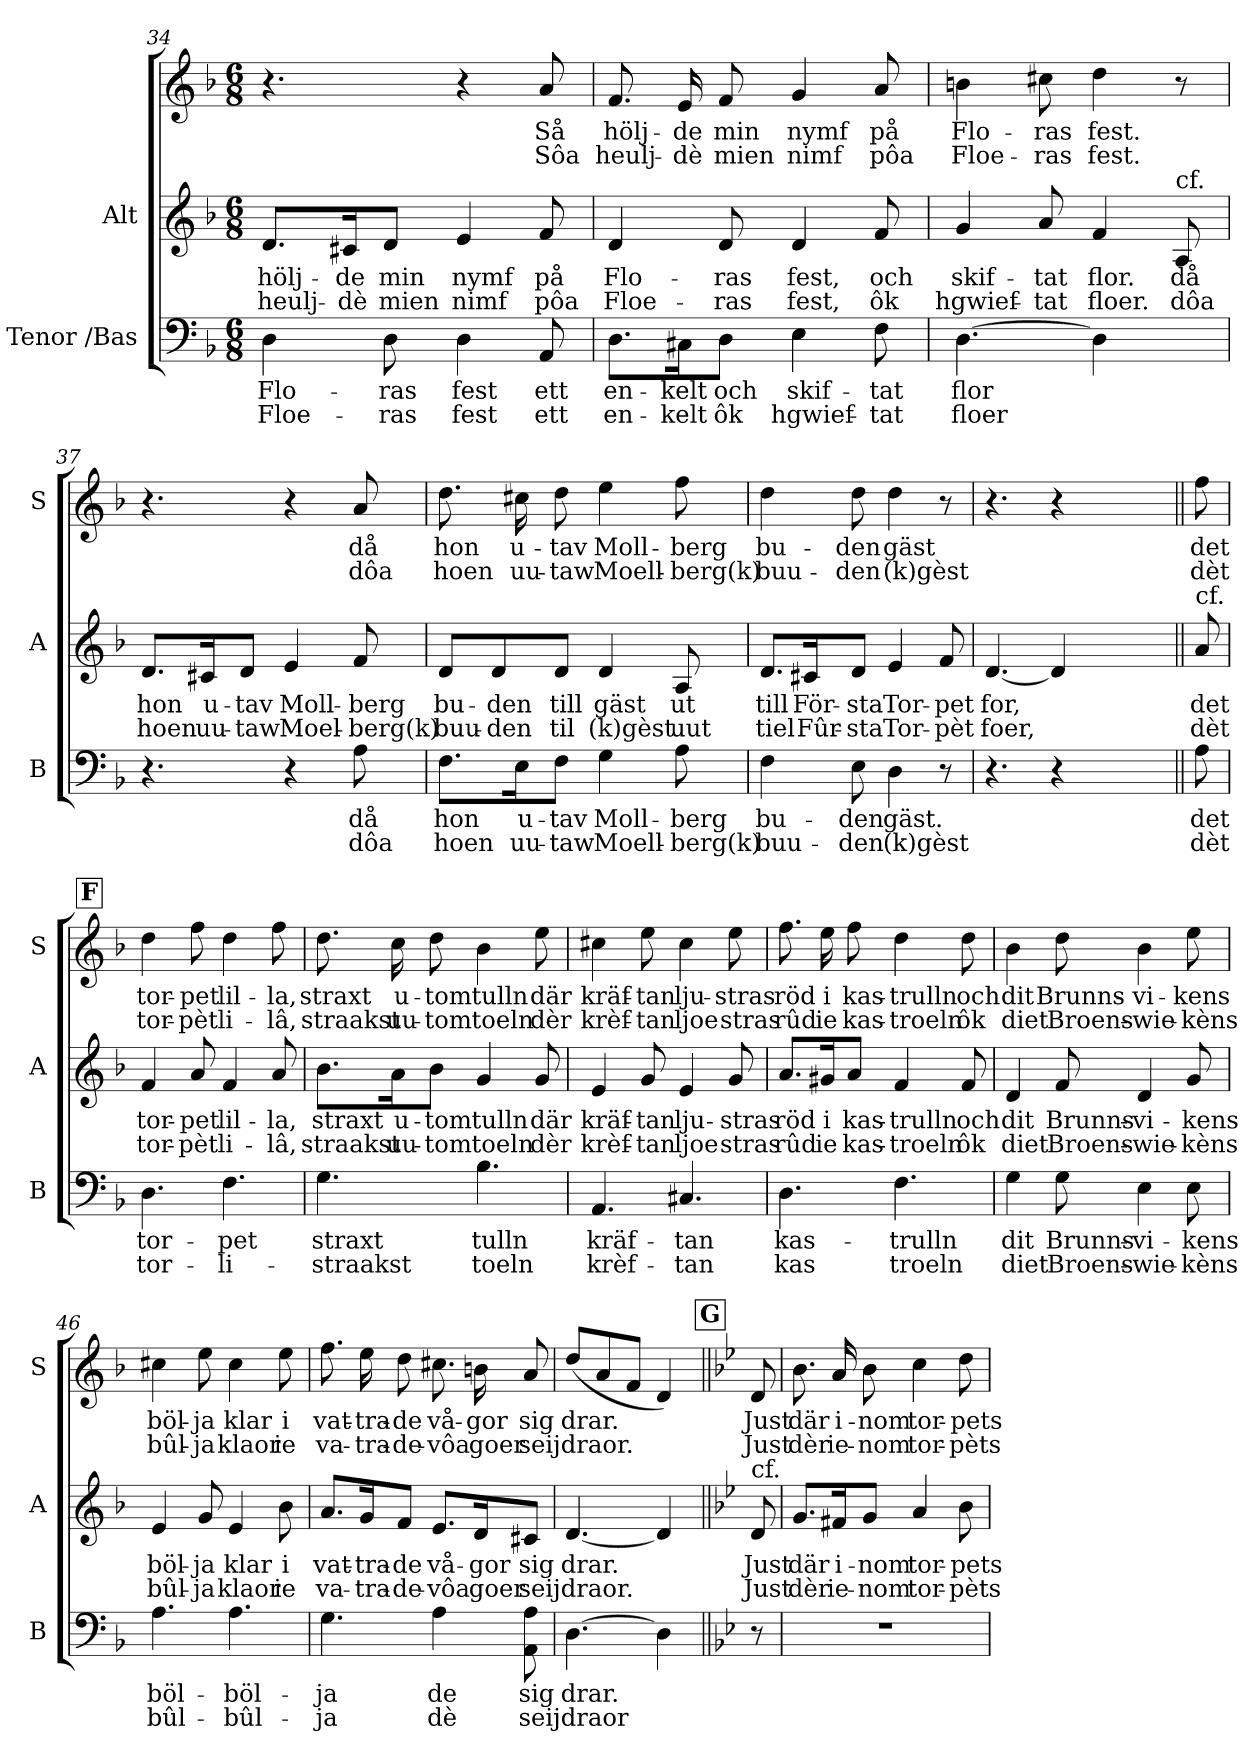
**kern	**text	**text	**kern	**text	**text	**kern	**text	**text
*part3	*part3	*part3	*part2	*part2	*part2	*part1	*part1	*part1
*staff3	*staff3	*staff3	*staff2	*staff2	*staff2	*staff1	*staff1	*staff1
*I"Tenor /Bas	*	*	*I"Alt	*	*	*	*	*
*I'B	*	*	*I'A	*	*	*I'S	*	*
*clefF4	*	*	*clefG2	*	*	*clefG2	*	*
*k[b-]	*	*	*k[b-]	*	*	*k[b-]	*	*
*F:	*	*	*F:	*	*	*F:	*	*
*M6/8	*	*	*M6/8	*	*	*M6/8	*	*
=34	=34	=34	=34	=34	=34	=34	=34	=34
!	!LO:LY:b	!LO:LY:b	!	!LO:LY:b	!LO:LY:b	!	!	!
4D\	Flo-	Floe-	8.d/L	hölj-	heulj-	4.r	.	.
!	!	!	!	!LO:LY:b	!LO:LY:b	!	!	!
.	.	.	16c#X/K	-de	-dè	.	.	.
!	!LO:LY:b	!LO:LY:b	!	!LO:LY:b	!LO:LY:b	!	!	!
8D\	-ras	-ras	8d/J	min	mien	.	.	.
!	!LO:LY:b	!LO:LY:b	!	!LO:LY:b	!LO:LY:b	!	!	!
4D\	fest	fest	4e/	nymf	nimf	4r	.	.
!	!LO:LY:b	!LO:LY:b	!	!LO:LY:b	!LO:LY:b	!	!LO:LY:b	!LO:LY:b
8AA/	ett	ett	8f/	på	pôa	8a/	Så	Sôa
!!LO:LB:g=z
=35	=35	=35	=35	=35	=35	=35	=35	=35
!	!LO:LY:b	!LO:LY:b	!	!LO:LY:b	!LO:LY:b	!	!LO:LY:b	!LO:LY:b
8.D\L	en-	en-	4d/	Flo-	Floe-	8.f/	hölj-	heulj-
!	!LO:LY:b	!LO:LY:b	!	!	!	!	!LO:LY:b	!LO:LY:b
16C#X\K	-kelt	-kelt	.	.	.	16e/	-de	-dè
!	!LO:LY:b	!LO:LY:b	!	!LO:LY:b	!LO:LY:b	!	!LO:LY:b	!LO:LY:b
8D\J	och	ôk	8d/	-ras	-ras	8f/	min	mien
!	!LO:LY:b	!LO:LY:b	!	!LO:LY:b	!LO:LY:b	!	!LO:LY:b	!LO:LY:b
4E\	skif-	hgwief-	4d/	fest,	fest,	4g/	nymf	nimf
!	!LO:LY:b	!LO:LY:b	!	!LO:LY:b	!LO:LY:b	!	!LO:LY:b	!LO:LY:b
8F\	-tat	-tat	8f/	och	ôk	8a/	på	pôa
=36	=36	=36	=36	=36	=36	=36	=36	=36
!	!LO:LY:b	!LO:LY:b	!	!LO:LY:b	!LO:LY:b	!	!LO:LY:b	!LO:LY:b
[4.D\	flor	floer	4g/	skif-	hgwief-	4bn\	Flo-	Floe-
!	!	!	!	!LO:LY:b	!LO:LY:b	!	!LO:LY:b	!LO:LY:b
.	.	.	8a/	-tat	-tat	8cc#X\	-ras	-ras
!	!	!	!	!LO:LY:b	!LO:LY:b	!	!LO:LY:b	!LO:LY:b
4D\]	.	.	4f/	flor.	floer.	4dd\	fest.	fest.
!	!	!	!LO:TX:a:t=cf.	!	!	!	!	!
!	!	!	!	!LO:LY:b	!LO:LY:b	!	!	!
8ryy	.	.	8A/	då	dôa	8r	.	.
=37	=37	=37	=37	=37	=37	=37	=37	=37
!	!	!	!	!LO:LY:b	!LO:LY:b	!	!	!
4.r	.	.	8.d/L	hon	hoen	4.r	.	.
!	!	!	!	!LO:LY:b	!LO:LY:b	!	!	!
.	.	.	16c#X/K	u-	uu-	.	.	.
!	!	!	!	!LO:LY:b	!LO:LY:b	!	!	!
.	.	.	8d/J	-tav	-taw	.	.	.
!	!	!	!	!LO:LY:b	!LO:LY:b	!	!	!
4r	.	.	4e/	Moll-	Moel-	4r	.	.
!	!LO:LY:b	!LO:LY:b	!	!LO:LY:b	!LO:LY:b	!	!LO:LY:b	!LO:LY:b
8A\	då	dôa	8f/	-berg	-berg(k)	8a/	då	dôa
!!LO:LB:g=z
=38	=38	=38	=38	=38	=38	=38	=38	=38
!	!LO:LY:b	!LO:LY:b	!	!LO:LY:b	!LO:LY:b	!	!LO:LY:b	!LO:LY:b
8.F\L	hon	hoen	8d/L	bu-	buu-	8.dd\	hon	hoen
!	!	!	!	!LO:LY:b	!LO:LY:b	!	!	!
.	.	.	8d/	-den	-den	.	.	.
!	!LO:LY:b	!LO:LY:b	!	!	!	!	!LO:LY:b	!LO:LY:b
16E\K	u-	uu-	.	.	.	16cc#X\	u-	uu-
!	!LO:LY:b	!LO:LY:b	!	!LO:LY:b	!LO:LY:b	!	!LO:LY:b	!LO:LY:b
8F\J	-tav	-taw	8d/J	till	til	8dd\	-tav	-taw
!	!LO:LY:b	!LO:LY:b	!	!LO:LY:b	!LO:LY:b	!	!LO:LY:b	!LO:LY:b
4G\	Moll-	Moell-	4d/	gäst	(k)gèst	4ee\	Moll-	Moell-
!	!LO:LY:b	!LO:LY:b	!	!LO:LY:b	!LO:LY:b	!	!LO:LY:b	!LO:LY:b
8A\	-berg	-berg(k)	8A/	ut	uut	8ff\	-berg	-berg(k)
=39	=39	=39	=39	=39	=39	=39	=39	=39
!	!LO:LY:b	!LO:LY:b	!	!LO:LY:b	!LO:LY:b	!	!LO:LY:b	!LO:LY:b
4F\	bu-	buu-	8.d/L	till	tiel	4dd\	bu-	buu-
!	!	!	!	!LO:LY:b	!LO:LY:b	!	!	!
.	.	.	16c#X/K	För-	Fûr-	.	.	.
!	!LO:LY:b	!LO:LY:b	!	!LO:LY:b	!LO:LY:b	!	!LO:LY:b	!LO:LY:b
8E\	-den	-den	8d/J	-sta	-sta	8dd\	-den	-den
!	!LO:LY:b	!LO:LY:b	!	!LO:LY:b	!LO:LY:b	!	!LO:LY:b	!LO:LY:b
4D\	gäst.	(k)gèst	4e/	Tor-	Tor-	4dd\	gäst	(k)gèst
!	!	!	!	!LO:LY:b	!LO:LY:b	!	!	!
8r	.	.	8f/	-pet	-pèt	8r	.	.
=40	=40	=40	=40	=40	=40	=40	=40	=40
!	!	!	!	!LO:LY:b	!LO:LY:b	!	!	!
4.r	.	.	[4.d/	for,	foer,	4.r	.	.
4r	.	.	4d/]	.	.	4r	.	.
=40X3||	=40X3||	=40X3||	=40X3||	=40X3||	=40X3||	=40X3||	=40X3||	=40X3||
!	!	!	!LO:TX:a:t=cf.	!	!	!	!	!
!	!LO:LY:b	!LO:LY:b	!	!LO:LY:b	!LO:LY:b	!	!LO:LY:b	!LO:LY:b
8A\	det	dèt	8a/	det	dèt	8ff\	det	dèt
!!LO:PB:g=z
!!LO:REH:place=s1:a:B:fs=13.8:t=F
=41	=41	=41	=41	=41	=41	=41	=41	=41
!	!LO:LY:b	!LO:LY:b	!	!LO:LY:b	!LO:LY:b	!	!LO:LY:b	!LO:LY:b
4.D\	tor-	tor-	4f/	tor-	tor-	4dd\	tor-	tor-
!	!	!	!	!LO:LY:b	!LO:LY:b	!	!LO:LY:b	!LO:LY:b
.	.	.	8a/	-pet	-pèt	8ff\	-pet	-pèt
!	!LO:LY:b	!LO:LY:b	!	!LO:LY:b	!LO:LY:b	!	!LO:LY:b	!LO:LY:b
4.F\	-pet	-li-	4f/	lil-	li-	4dd\	lil-	li-
!	!	!	!	!LO:LY:b	!LO:LY:b	!	!LO:LY:b	!LO:LY:b
.	.	.	8a/	-la,	-lâ,	8ff\	-la,	-lâ,
=42	=42	=42	=42	=42	=42	=42	=42	=42
!	!LO:LY:b	!LO:LY:b	!	!LO:LY:b	!LO:LY:b	!	!LO:LY:b	!LO:LY:b
4.G\	straxt	-straakst	8.b-\L	straxt	straakst	8.dd\	straxt	straakst
!	!	!	!	!LO:LY:b	!LO:LY:b	!	!LO:LY:b	!LO:LY:b
.	.	.	16a\K	u-	uu-	16cc\	u-	uu-
!	!	!	!	!LO:LY:b	!LO:LY:b	!	!LO:LY:b	!LO:LY:b
.	.	.	8b-\J	-tom	-tom	8dd\	-tom	-tom
!	!LO:LY:b	!LO:LY:b	!	!LO:LY:b	!LO:LY:b	!	!LO:LY:b	!LO:LY:b
4.B-\	tulln	toeln	4g/	tulln	toeln	4b-\	tulln	toeln
!	!	!	!	!LO:LY:b	!LO:LY:b	!	!LO:LY:b	!LO:LY:b
.	.	.	8g/	där	dèr	8ee\	där	dèr
=43	=43	=43	=43	=43	=43	=43	=43	=43
!	!LO:LY:b	!LO:LY:b	!	!LO:LY:b	!LO:LY:b	!	!LO:LY:b	!LO:LY:b
4.AA/	kräf-	krèf-	4e/	kräf-	krèf-	4cc#X\	kräf-	krèf-
!	!	!	!	!LO:LY:b	!LO:LY:b	!	!LO:LY:b	!LO:LY:b
.	.	.	8g/	-tan	-tan	8ee\	-tan	-tan
!	!LO:LY:b	!LO:LY:b	!	!LO:LY:b	!LO:LY:b	!	!LO:LY:b	!LO:LY:b
4.C#X/	-tan	-tan	4e/	lju-	ljoe	4cc#\	lju-	ljoe
!	!	!	!	!LO:LY:b	!LO:LY:b	!	!LO:LY:b	!LO:LY:b
.	.	.	8g/	-stras	stras	8ee\	-stras	stras
=44	=44	=44	=44	=44	=44	=44	=44	=44
!	!LO:LY:b	!LO:LY:b	!	!LO:LY:b	!LO:LY:b	!	!LO:LY:b	!LO:LY:b
4.D\	kas-	kas	8.a/L	röd	rûd	8.ff\	röd	rûd
!	!	!	!	!LO:LY:b	!LO:LY:b	!	!LO:LY:b	!LO:LY:b
.	.	.	16g#X/K	i	ie	16ee\	i	ie
!	!	!	!	!LO:LY:b	!LO:LY:b	!	!LO:LY:b	!LO:LY:b
.	.	.	8a/J	kas-	kas-	8ff\	kas-	kas-
!	!LO:LY:b	!LO:LY:b	!	!LO:LY:b	!LO:LY:b	!	!LO:LY:b	!LO:LY:b
4.F\	-trulln	troeln	4f/	-trulln	-troeln	4dd\	-trulln	-troeln
!	!	!	!	!LO:LY:b	!LO:LY:b	!	!LO:LY:b	!LO:LY:b
.	.	.	8f/	och	ôk	8dd\	och	ôk
!!LO:LB:g=z
=45	=45	=45	=45	=45	=45	=45	=45	=45
!	!LO:LY:b	!LO:LY:b	!	!LO:LY:b	!LO:LY:b	!	!LO:LY:b	!LO:LY:b
4G\	dit	diet	4d/	dit	diet	4b-\	dit	diet
!	!LO:LY:b	!LO:LY:b	!	!LO:LY:b	!LO:LY:b	!	!LO:LY:b	!LO:LY:b
8G\	Brunns-	Broens-	8f/	Brunns-	Broens-	8dd\	Brunns-	Broens-
!	!LO:LY:b	!LO:LY:b	!	!LO:LY:b	!LO:LY:b	!	!LO:LY:b	!LO:LY:b
4E\	-vi-	-wie-	4d/	-vi-	-wie-	4b-\	-vi-	-wie-
!	!LO:LY:b	!LO:LY:b	!	!LO:LY:b	!LO:LY:b	!	!LO:LY:b	!LO:LY:b
8E\	-kens	-kèns	8g/	-kens	-kèns	8ee\	-kens	-kèns
=46	=46	=46	=46	=46	=46	=46	=46	=46
!	!LO:LY:b	!LO:LY:b	!	!LO:LY:b	!LO:LY:b	!	!LO:LY:b	!LO:LY:b
4.A\	böl-	bûl-	4e/	böl-	bûl-	4cc#X\	böl-	bûl-
!	!	!	!	!LO:LY:b	!LO:LY:b	!	!LO:LY:b	!LO:LY:b
.	.	.	8g/	-ja	-ja	8ee\	-ja	-ja
!	!LO:LY:b	!LO:LY:b	!	!LO:LY:b	!LO:LY:b	!	!LO:LY:b	!LO:LY:b
4.A\	-böl-	-bûl-	4e/	klar	klaor	4cc#\	klar	klaor
!	!	!	!	!LO:LY:b	!LO:LY:b	!	!LO:LY:b	!LO:LY:b
.	.	.	8b-\	i	ie	8ee\	i	ie
=47	=47	=47	=47	=47	=47	=47	=47	=47
!	!LO:LY:b	!LO:LY:b	!	!LO:LY:b	!LO:LY:b	!	!LO:LY:b	!LO:LY:b
4.G\	-ja	-ja	8.a/L	vat-	va-	8.ff\	vat-	va-
!	!	!	!	!LO:LY:b	!LO:LY:b	!	!LO:LY:b	!LO:LY:b
.	.	.	16g/K	-tra-	-tra-	16ee\	-tra-	-tra-
!	!	!	!	!LO:LY:b	!LO:LY:b	!	!LO:LY:b	!LO:LY:b
.	.	.	8f/J	-de	-de-	8dd\	-de	-de-
!	!LO:LY:b	!LO:LY:b	!	!LO:LY:b	!LO:LY:b	!	!LO:LY:b	!LO:LY:b
4A\	de	dè	8.e/L	vå-	-vôa	8.cc#X\	vå-	-vôa
!	!	!	!	!LO:LY:b	!LO:LY:b	!	!LO:LY:b	!LO:LY:b
.	.	.	16d/K	-gor	goer	16bn\	-gor	goer
!	!LO:LY:b	!LO:LY:b	!	!LO:LY:b	!LO:LY:b	!	!LO:LY:b	!LO:LY:b
8AA\ 8A\	sig	seij	8c#X/J	sig	seij	8a/	sig	seij
=48	=48	=48	=48	=48	=48	=48	=48	=48
!	!LO:LY:b	!LO:LY:b	!	!LO:LY:b	!LO:LY:b	!	!LO:LY:b	!LO:LY:b
[4.D\	drar.	draor	[4.d/	drar.	draor.	(<8dd/L	drar.	draor.
.	.	.	.	.	.	8a/	.	.
.	.	.	.	.	.	8f/J	.	.
4D\]	.	.	4d/]	.	.	4d/)	.	.
!!LO:LB:g=z
!!LO:REH:place=s1:a:B:fs=13.8:t=G
=48X4||	=48X4||	=48X4||	=48X4||	=48X4||	=48X4||	=48X4||	=48X4||	=48X4||
*k[b-e-]	*	*	*k[b-e-]	*	*	*k[b-e-]	*	*
*B-:	*	*	*B-:	*	*	*B-:	*	*
!	!	!	!LO:TX:a:t=cf.	!	!	!	!	!
!	!	!	!	!LO:LY:b	!LO:LY:b	!	!LO:LY:b	!LO:LY:b
8r	.	.	8d/	Just	Just	8d/	Just	Just
=49	=49	=49	=49	=49	=49	=49	=49	=49
!	!	!	!	!LO:LY:b	!LO:LY:b	!	!LO:LY:b	!LO:LY:b
2.r	.	.	8.g/L	där	dèr	8.b-\	där	dèr
!	!	!	!	!LO:LY:b	!LO:LY:b	!	!LO:LY:b	!LO:LY:b
.	.	.	16f#X/K	i-	ie-	16a/	i-	ie-
!	!	!	!	!LO:LY:b	!LO:LY:b	!	!LO:LY:b	!LO:LY:b
.	.	.	8g/J	-nom	-nom	8b-\	-nom	-nom
!	!	!	!	!LO:LY:b	!LO:LY:b	!	!LO:LY:b	!LO:LY:b
.	.	.	4a/	tor-	tor-	4cc\	tor-	tor-
!	!	!	!	!LO:LY:b	!LO:LY:b	!	!LO:LY:b	!LO:LY:b
.	.	.	8b-\	-pets	-pèts	8dd\	-pets	-pèts
=	=	=	=	=	=	=	=	=
*-	*-	*-	*-	*-	*-	*-	*-	*-
